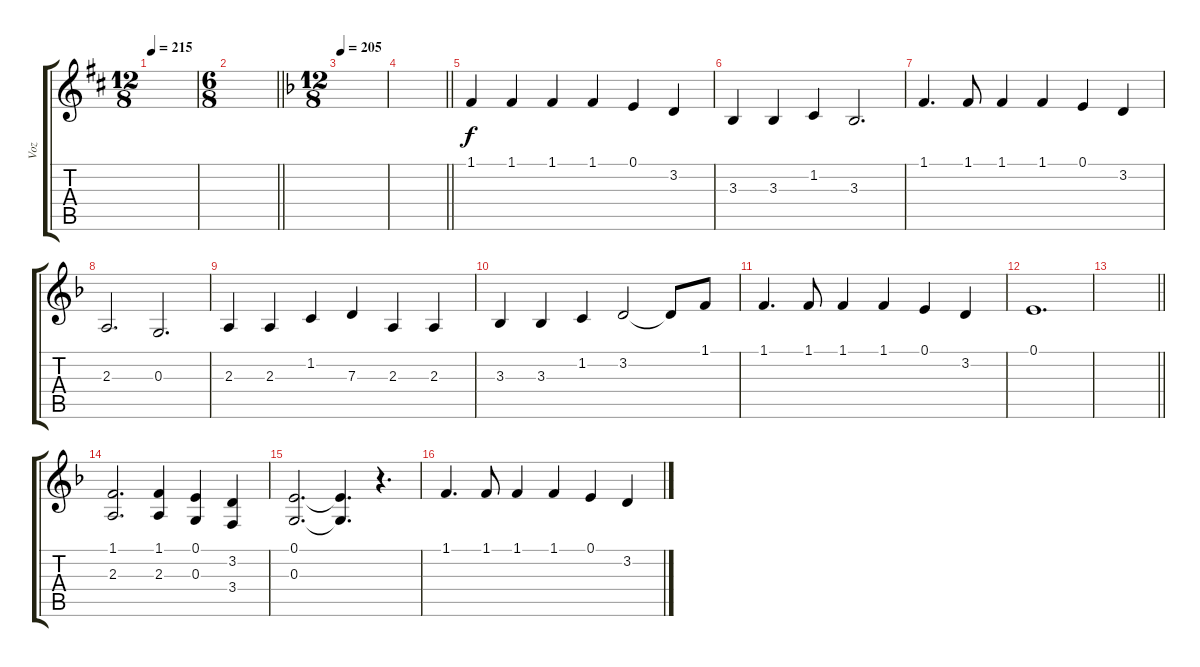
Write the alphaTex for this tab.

\track ("Voz" "Voz") {instrument lead2sawtooth}
\staff {score tabs}
\tuning (E4 B3 G3 D3 A2 E2) {hide}
\ts (12 8)
\tempo 215
\clef g2
\ks d
|
\ts (6 8)
\barLineRight lightlight
|
\ts (12 8)
\tempo 205
\ks dminor
|
\barLineRight lightlight
|
1.1.4 1.1.4 1.1.4 1.1.4 0.1.4 3.2.4 |
3.3.4 3.3.4 1.2.4 3.3.2{d} |
1.1.4{d} 1.1.8 1.1.4 1.1.4 0.1.4 3.2.4 |
2.3.2{d} 0.3.2{d} |
2.3.4 2.3.4 1.2.4 7.3.4 2.3.4 2.3.4 |
3.3.4 3.3.4 1.2.4 3.2.2 3.2{t}.8 1.1.8 |
1.1.4{d} 1.1.8 1.1.4 1.1.4 0.1.4 3.2.4 |
0.1.1{d} |
\barLineRight lightlight
|
(1.1 2.3).2{d} (1.1 2.3).4 (0.1 0.3).4 (3.2 3.4).4 |
(0.1 0.3).2{d} (0.1{t} 0.3{t}).4{d} r.4{d} |
1.1.4{d} 1.1.8 1.1.4 1.1.4 0.1.4 3.2.4
